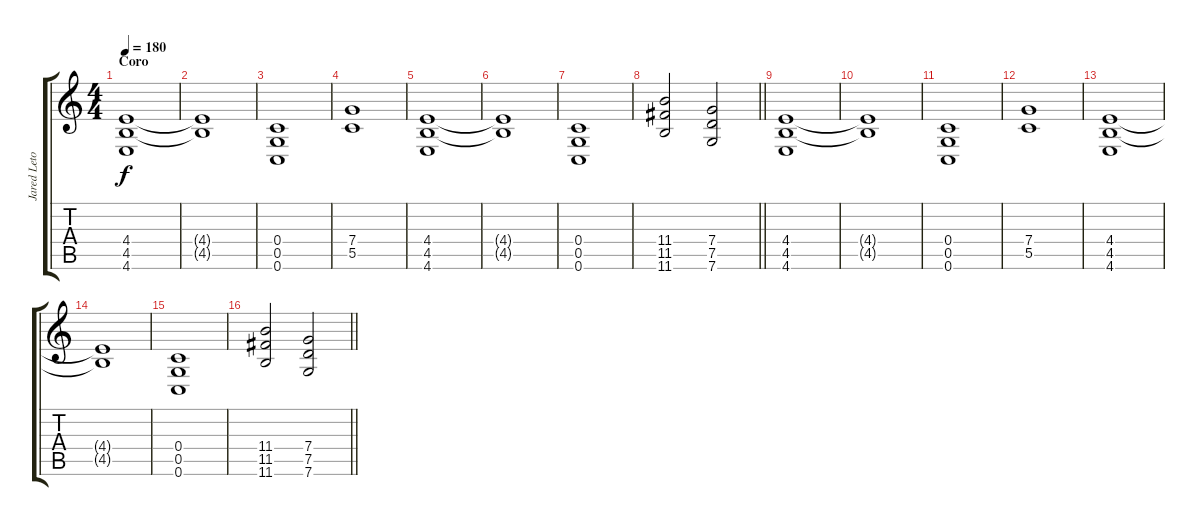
\track ("Jared Leto" "Jared Leto") {instrument distortionguitar}
\staff {score tabs}
\tuning (D4 A3 F3 C3 G2 C2) {hide}
\ts (4 4)
\section ("" "Coro")
\tempo 180
\clef g2
\ks c
(4.4 4.5 4.6).1{dy f} |
(4.4{t} 4.5{t}).1 |
(0.4 0.5 0.6).1 |
(7.4 5.5).1 |
(4.4 4.5 4.6).1 |
(4.4{t} 4.5{t}).1 |
(0.4 0.5 0.6).1 |
\barLineRight lightlight
(11.4 11.5 11.6).2 (7.4 7.5 7.6).2 |
(4.4 4.5 4.6).1 |
(4.4{t} 4.5{t}).1 |
(0.4 0.5 0.6).1 |
(7.4 5.5).1 |
(4.4 4.5 4.6).1 |
(4.4{t} 4.5{t}).1 |
(0.4 0.5 0.6).1 |
\barLineRight lightlight
(11.4 11.5 11.6).2 (7.4 7.5 7.6).2
